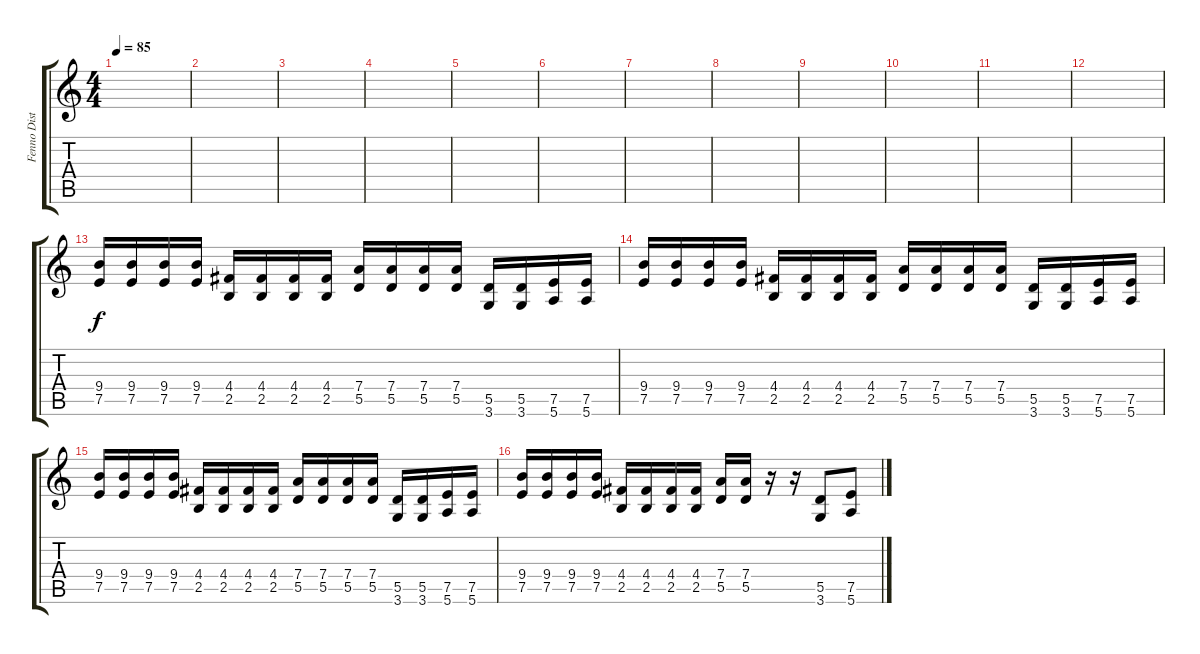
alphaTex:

\track ("Fenno Dist" "Fenno Dist") {instrument distortionguitar}
\staff {score tabs}
\tuning (E4 B3 G3 D3 A2 E2) {hide}
\ts (4 4)
\tempo 85
\clef g2
\ks c
|
|
|
|
|
|
|
|
|
|
|
|
(9.4 7.5).16 (9.4 7.5).16 (9.4 7.5).16 (9.4 7.5).16 (4.4 2.5).16 (4.4 2.5).16 (4.4 2.5).16 (4.4 2.5).16 (7.4 5.5).16 (7.4 5.5).16 (7.4 5.5).16 (7.4 5.5).16 (5.5 3.6).16 (5.5 3.6).16 (7.5 5.6).16 (7.5 5.6).16 |
(9.4 7.5).16 (9.4 7.5).16 (9.4 7.5).16 (9.4 7.5).16 (4.4 2.5).16 (4.4 2.5).16 (4.4 2.5).16 (4.4 2.5).16 (7.4 5.5).16 (7.4 5.5).16 (7.4 5.5).16 (7.4 5.5).16 (5.5 3.6).16 (5.5 3.6).16 (7.5 5.6).16 (7.5 5.6).16 |
(9.4 7.5).16 (9.4 7.5).16 (9.4 7.5).16 (9.4 7.5).16 (4.4 2.5).16 (4.4 2.5).16 (4.4 2.5).16 (4.4 2.5).16 (7.4 5.5).16 (7.4 5.5).16 (7.4 5.5).16 (7.4 5.5).16 (5.5 3.6).16 (5.5 3.6).16 (7.5 5.6).16 (7.5 5.6).16 |
(9.4 7.5).16 (9.4 7.5).16 (9.4 7.5).16 (9.4 7.5).16 (4.4 2.5).16 (4.4 2.5).16 (4.4 2.5).16 (4.4 2.5).16 (7.4 5.5).16 (7.4 5.5).16 r.16 r.16 (5.5 3.6).8 (7.5 5.6).8
